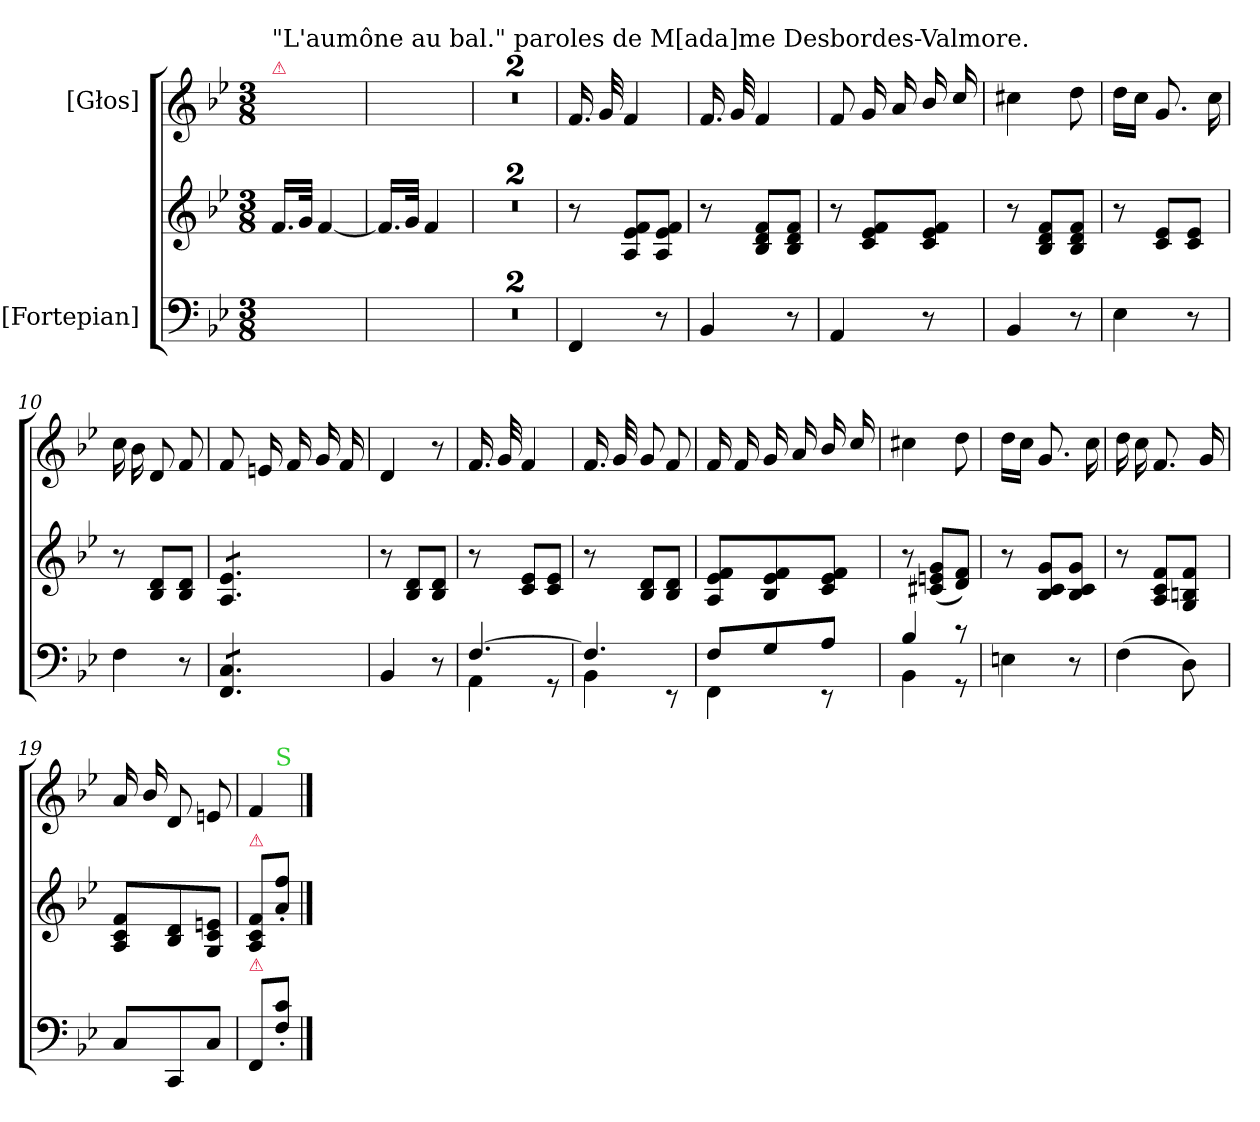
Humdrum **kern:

**kern	**kern	**kern
*part2	*part2	*part1
*staff3	*staff2	*staff1
*I"[Fortepian]	*	*I"[Głos]
*clefF4	*clefG2	*clefG2
*k[b-e-]	*k[b-e-]	*k[b-e-]
*M3/8	*M3/8	*M3/8
=1	=1	=1
!	!	!LO:TX:a:color=crimson:t=⚠
!	!	!LO:TX:a:t="L'aumône au bal."    paroles de M[ada]me Desbordes-Valmore.
4.ryy	16.f/LL	4.ryy
.	32g/JJk	.
.	[4f/	.
=2	=2	=2
4.ryy	16.f/LL]	4.ryy
.	32g/JJk	.
.	4f/	.
=3	=3	=3
4.ryy	4.ryy	4.ryy
=4	=4	=4
4.ryy	4.ryy	4.ryy
=5	=5	=5
4FF/	8r	16.f/
.	.	32g/
.	8A/ 8e-/ 8f/L	4f/
8r	8A/ 8e-/ 8f/J	.
=6	=6	=6
4BB-/	8r	16.f/
.	.	32g/
.	8B-/ 8d/ 8f/L	4f/
8r	8B-/ 8d/ 8f/J	.
=7	=7	=7
4AA/	8r	8f/
.	8c/ 8e-/ 8f/L	16g/
.	.	16a/
8r	8c/ 8e-/ 8f/J	16b-/
.	.	16cc/
=8	=8	=8
4BB-/	8r	4cc#X\
.	8B-/ 8d/ 8f/L	.
8r	8B-/ 8d/ 8f/J	8dd\
=9	=9	=9
4E-\	8r	16dd\LL
.	.	16cc\JJ
.	8c/ 8e-/L	8.g/
8r	8c/ 8e-/J	.
.	.	16cc\
=10	=10	=10
4F\	8r	16cc\
.	.	16b-\
.	8B-/ 8d/L	8d/
8r	8B-/ 8d/J	8f/
=11	=11	=11
*tremolo	*	*
*	*tremolo	*
8FF/ 8C/L	8A/ 8e-/L	8f/
8FF/ 8C/	8A/ 8e-/	16en/
.	.	16f/
8FF/ 8C/J	8A/ 8e-/J	16g/
*	*Xtremolo	*
*Xtremolo	*	*
.	.	16f/
=12	=12	=12
4BB-/	8r	4d/
.	8B-/ 8d/L	.
8r	8B-/ 8d/J	8r
=13	=13	=13
*^	*	*
[4.F/	4AA\	8r	16.f/
.	.	.	32g/
.	.	8c/ 8e-/L	4f/
.	8r	8c/ 8e-/J	.
=14	=14	=14	=14
4.F/]	4BB-\	8r	16.f/
.	.	.	32g/
.	.	8B-/ 8d/L	8g/
.	8r	8B-/ 8d/J	8f/
=15	=15	=15	=15
8F/L	4FF\	8A/ 8e-/ 8f/L	16f/
.	.	.	16f/
8G/	.	8B-/ 8e-/ 8f/	16g/
.	.	.	16a/
8A/J	8r	8c/ 8e-/ 8f/J	16b-/
.	.	.	16cc/
=16	=16	=16	=16
4B-/	4BB-\	8r	4cc#X\
.	.	(8c#X/ 8en/ 8g/L	.
8r	8r	8d/ 8f/J)	8dd\
*v	*v	*	*
=17	=17	=17
4En\	8r	16dd\LL
.	.	16cc\JJ
.	8B-/ 8c/ 8g/L	8.g/
8r	8B-/ 8c/ 8g/J	.
.	.	16cc\
=18	=18	=18
(4F\	8r	16dd\
.	.	16cc\
.	8A/ 8c/ 8f/L	8.f/
8D\)	8G/ 8Bn/ 8f/J	.
.	.	16g/
=19	=19	=19
8C/L	8A/ 8c/ 8f/L	16a/
.	.	16b-/
8CC/	8B-/ 8d/	8d/
8C/J	8G/ 8c/ 8en/J	8en/
=20	=20	=20
!	!LO:TX:a:color=crimson:t=⚠	!
!LO:TX:a:color=crimson:t=⚠	!	!
*	*	*^
8FF/L	8A/ 8c/ 8f/L	4f/	8ryy
!	!	!	!LO:TX:a:color=limegreen:t=S
8F'\ 8c'\J	8a'\ 8ff'\J	.	8ryy
*	*	*v	*v
==	==	==
*-	*-	*-
